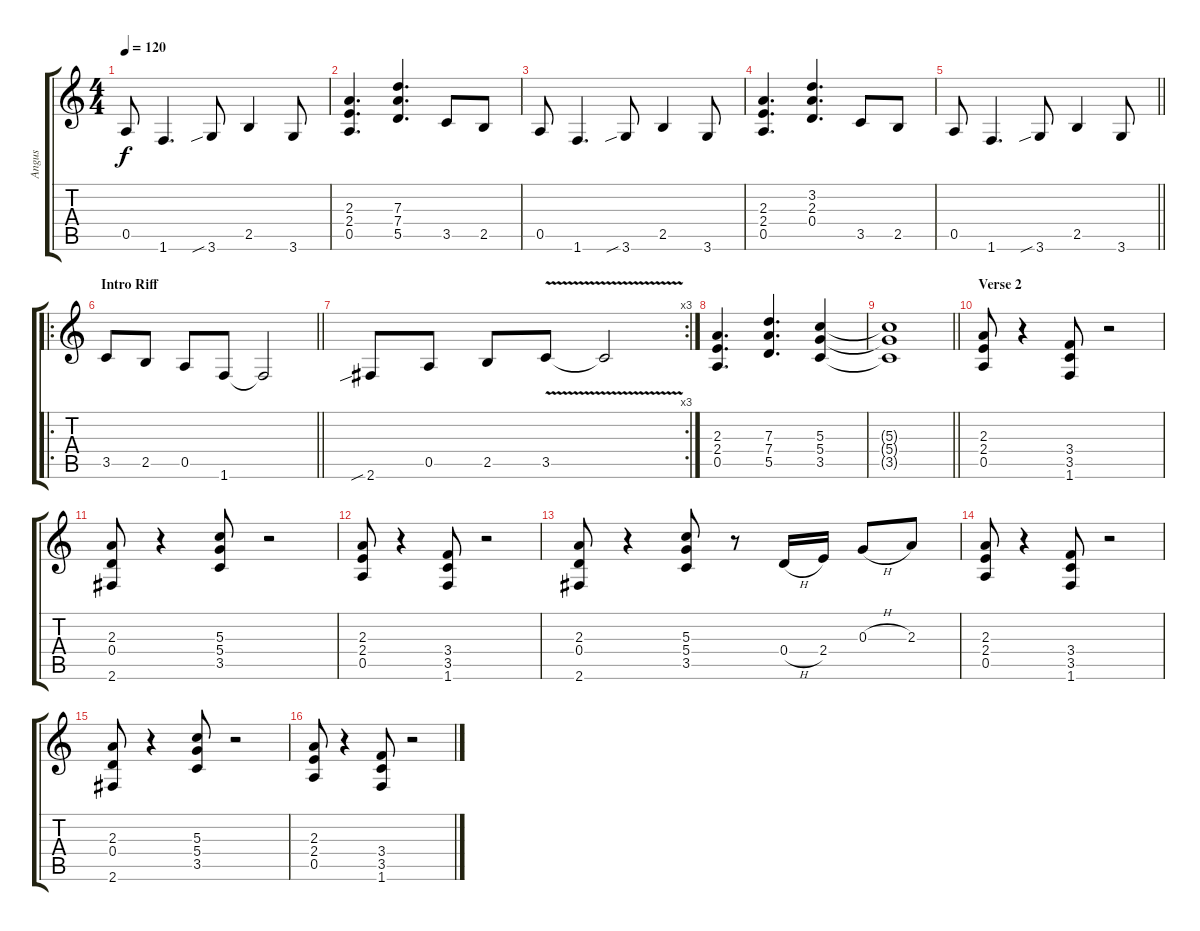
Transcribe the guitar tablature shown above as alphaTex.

\track ("Angus" "Angus") {instrument overdrivenguitar}
\staff {score tabs}
\tuning (E4 B3 G3 D3 A2 E2) {hide}
\ts (4 4)
\tempo 120
\clef g2
\ks c
0.5.8{dy f} 1.6.4{d} 3.6{sib}.8 2.5.4 3.6.8 |
(2.3 2.4 0.5).4{d} (7.3 7.4 5.5).4{d} 3.5.8 2.5.8 |
0.5.8 1.6.4{d} 3.6{sib}.8 2.5.4 3.6.8 |
(2.3 2.4 0.5).4{d} (3.2 2.3 0.4).4{d} 3.5.8 2.5.8 |
\barLineRight lightlight
0.5.8 1.6.4{d} 3.6{sib}.8 2.5.4 3.6.8 |
\ro
\section ("" "Intro Riff")
\barLineRight lightlight
3.5.8 2.5.8 0.5.8 1.6.8 1.6{t}.2 |
\rc 3
2.6{sib}.8 0.5.8 2.5.8 3.5{v}.8 3.5{t}.2 |
(2.3 2.4 0.5).4{d} (7.3 7.4 5.5).4{d} (5.3 5.4 3.5).4 |
\barLineRight lightlight
(5.3{t} 5.4{t} 3.5{t}).1 |
\section ("" "Verse 2")
(2.3 2.4 0.5).8 r.4 (3.4 3.5 1.6).8 r.2 |
(2.3 0.4 2.6).8 r.4 (5.3 5.4 3.5).8 r.2 |
(2.3 2.4 0.5).8 r.4 (3.4 3.5 1.6).8 r.2 |
(2.3 0.4 2.6).8 r.4 (5.3 5.4 3.5).8 r.8 0.4{h}.16 2.4.16 0.3{h}.8 2.3.8 |
(2.3 2.4 0.5).8 r.4 (3.4 3.5 1.6).8 r.2 |
(2.3 0.4 2.6).8 r.4 (5.3 5.4 3.5).8 r.2 |
(2.3 2.4 0.5).8 r.4 (3.4 3.5 1.6).8 r.2
